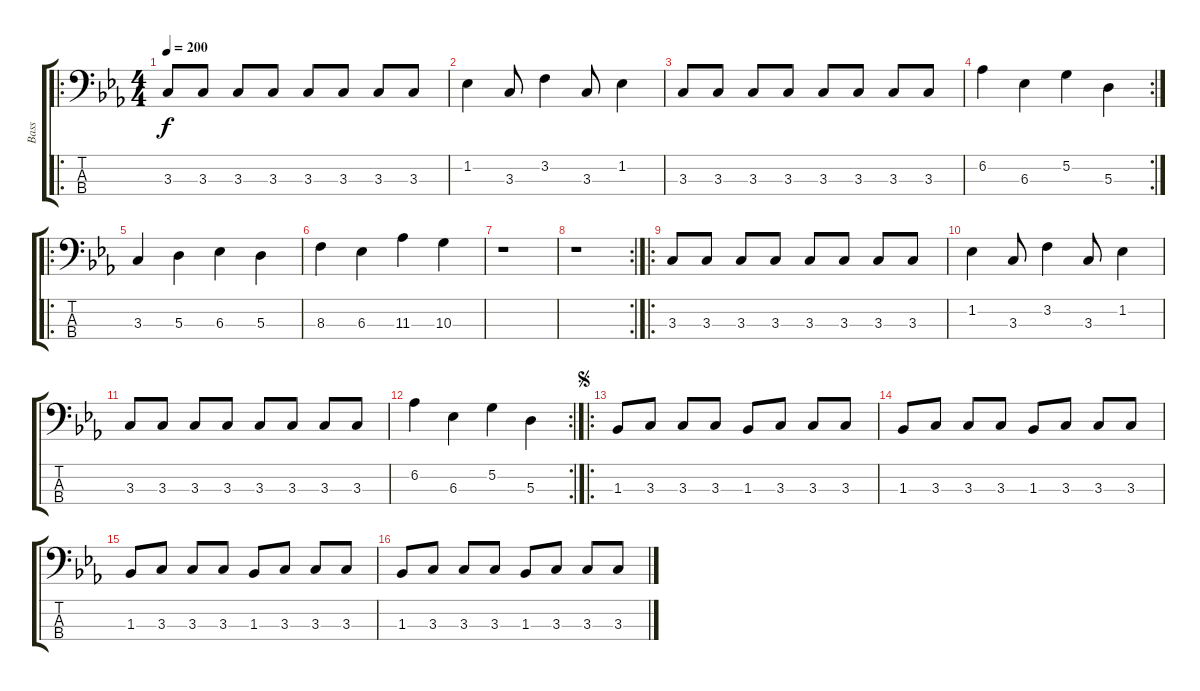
\track ("Bass" "Bass") {instrument electricbassfinger}
\staff {score tabs}
\tuning (G2 D2 A1 E1) {hide}
\ro
\ts (4 4)
\tempo 200
\clef f4
\ks eb
3.3.8{dy f instrument electricbassfinger} 3.3.8 3.3.8 3.3.8 3.3.8 3.3.8 3.3.8 3.3.8 |
1.2.4 3.3.8 3.2.4 3.3.8 1.2.4 |
3.3.8 3.3.8 3.3.8 3.3.8 3.3.8 3.3.8 3.3.8 3.3.8 |
\rc 2
6.2.4 6.3.4 5.2.4 5.3.4 |
\ro
3.3.4 5.3.4 6.3.4 5.3.4 |
8.3.4 6.3.4 11.3.4 10.3.4 |
r.1 |
\rc 2
r.1 |
\ro
3.3.8 3.3.8 3.3.8 3.3.8 3.3.8 3.3.8 3.3.8 3.3.8 |
1.2.4 3.3.8 3.2.4 3.3.8 1.2.4 |
3.3.8 3.3.8 3.3.8 3.3.8 3.3.8 3.3.8 3.3.8 3.3.8 |
\rc 2
6.2.4 6.3.4 5.2.4 5.3.4 |
\ro
\jump segno
1.3.8 3.3.8 3.3.8 3.3.8 1.3.8 3.3.8 3.3.8 3.3.8 |
1.3.8 3.3.8 3.3.8 3.3.8 1.3.8 3.3.8 3.3.8 3.3.8 |
1.3.8 3.3.8 3.3.8 3.3.8 1.3.8 3.3.8 3.3.8 3.3.8 |
1.3.8 3.3.8 3.3.8 3.3.8 1.3.8 3.3.8 3.3.8 3.3.8
